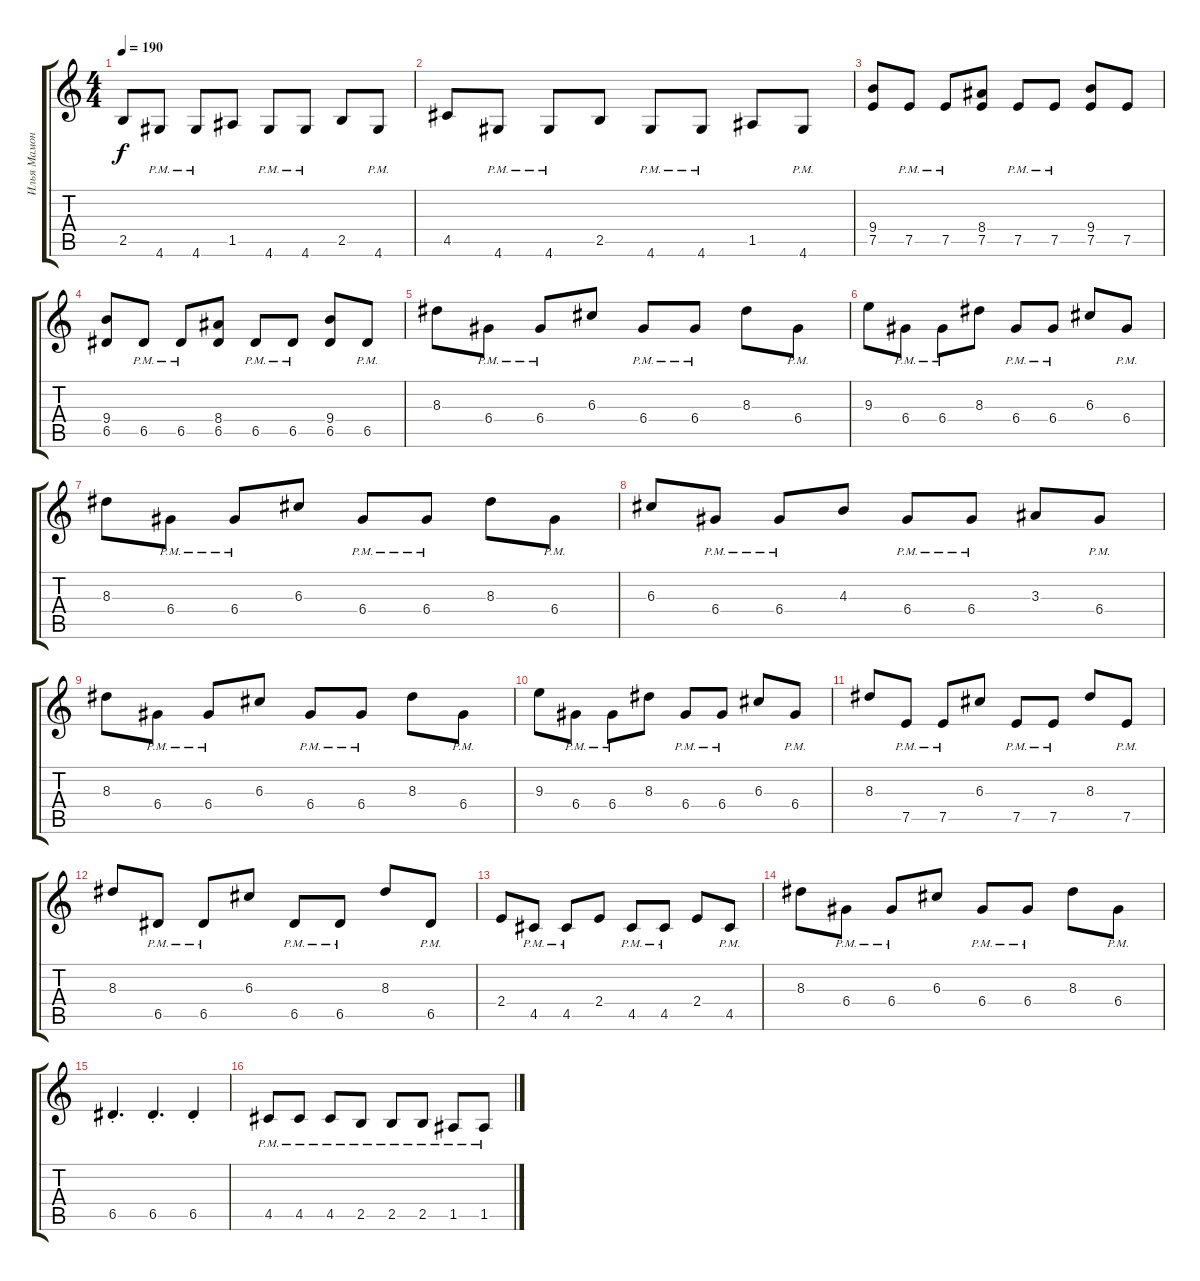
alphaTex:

\track ("Илья Мамонтов" "Илья Мамон") {instrument distortionguitar}
\staff {score tabs}
\tuning (E4 B3 G3 D3 A2 E2) {hide}
\ts (4 4)
\tempo 190
\clef g2
\ks c
2.5.8{dy f} 4.6{pm}.8 4.6{pm}.8 1.5.8 4.6{pm}.8 4.6{pm}.8 2.5.8 4.6{pm}.8 |
4.5.8 4.6{pm}.8 4.6{pm}.8 2.5.8 4.6{pm}.8 4.6{pm}.8 1.5.8 4.6{pm}.8 |
(9.4 7.5).8 7.5{pm}.8 7.5{pm}.8 (8.4 7.5).8 7.5{pm}.8 7.5{pm}.8 (9.4 7.5).8 7.5.8 |
(9.4 6.5).8 6.5{pm}.8 6.5{pm}.8 (8.4 6.5).8 6.5{pm}.8 6.5{pm}.8 (9.4 6.5).8 6.5{pm}.8 |
8.3.8 6.4{pm}.8 6.4{pm}.8 6.3.8 6.4{pm}.8 6.4{pm}.8 8.3.8 6.4{pm}.8 |
9.3.8 6.4{pm}.8 6.4{pm}.8 8.3.8 6.4{pm}.8 6.4{pm}.8 6.3.8 6.4{pm}.8 |
8.3.8 6.4{pm}.8 6.4{pm}.8 6.3.8 6.4{pm}.8 6.4{pm}.8 8.3.8 6.4{pm}.8 |
6.3.8 6.4{pm}.8 6.4{pm}.8 4.3.8 6.4{pm}.8 6.4{pm}.8 3.3.8 6.4{pm}.8 |
8.3.8 6.4{pm}.8 6.4{pm}.8 6.3.8 6.4{pm}.8 6.4{pm}.8 8.3.8 6.4{pm}.8 |
9.3.8 6.4{pm}.8 6.4{pm}.8 8.3.8 6.4{pm}.8 6.4{pm}.8 6.3.8 6.4{pm}.8 |
8.3.8 7.5{pm}.8 7.5{pm}.8 6.3.8 7.5{pm}.8 7.5{pm}.8 8.3.8 7.5{pm}.8 |
8.3.8 6.5{pm}.8 6.5{pm}.8 6.3.8 6.5{pm}.8 6.5{pm}.8 8.3.8 6.5{pm}.8 |
2.4.8 4.5{pm}.8 4.5{pm}.8 2.4.8 4.5{pm}.8 4.5{pm}.8 2.4.8 4.5{pm}.8 |
8.3.8 6.4{pm}.8 6.4{pm}.8 6.3.8 6.4{pm}.8 6.4{pm}.8 8.3.8 6.4{pm}.8 |
6.5{st}.4{d} 6.5{st}.4{d} 6.5{st}.4 |
4.5{pm}.8 4.5{pm}.8 4.5{pm}.8 2.5{pm}.8 2.5{pm}.8 2.5{pm}.8 1.5{pm}.8 1.5{pm}.8
